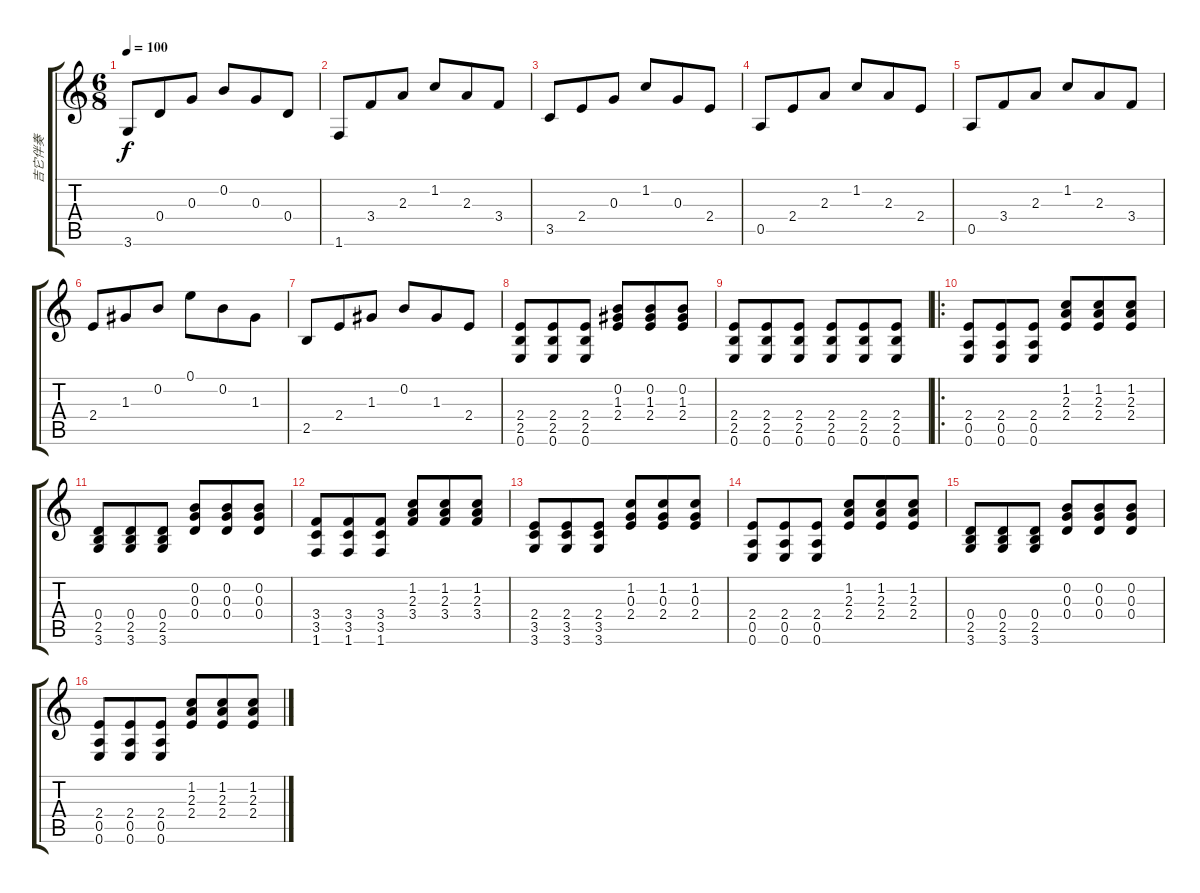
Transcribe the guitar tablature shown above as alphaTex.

\track ("吉它伴奏" "吉它伴奏") {instrument acousticguitarsteel}
\staff {score tabs}
\tuning (E4 B3 G3 D3 A2 E2) {hide}
\ts (6 8)
\tempo 100
\clef g2
\ks c
3.6.8{dy f} 0.4.8 0.3.8 0.2.8 0.3.8 0.4.8 |
1.6.8 3.4.8 2.3.8 1.2.8 2.3.8 3.4.8 |
3.5.8 2.4.8 0.3.8 1.2.8 0.3.8 2.4.8 |
0.5.8 2.4.8 2.3.8 1.2.8 2.3.8 2.4.8 |
0.5.8 3.4.8 2.3.8 1.2.8 2.3.8 3.4.8 |
2.4.8 1.3.8 0.2.8 0.1.8 0.2.8 1.3.8 |
2.5.8 2.4.8 1.3.8 0.2.8 1.3.8 2.4.8 |
(2.4 2.5 0.6).8 (2.4 2.5 0.6).8 (2.4 2.5 0.6).8 (0.2 1.3 2.4).8 (0.2 1.3 2.4).8 (0.2 1.3 2.4).8 |
(2.4 2.5 0.6).8 (2.4 2.5 0.6).8 (2.4 2.5 0.6).8 (2.4 2.5 0.6).8 (2.4 2.5 0.6).8 (2.4 2.5 0.6).8 |
\ro
(2.4 0.5 0.6).8 (2.4 0.5 0.6).8 (2.4 0.5 0.6).8 (1.2 2.3 2.4).8 (1.2 2.3 2.4).8 (1.2 2.3 2.4).8 |
(0.4 2.5 3.6).8 (0.4 2.5 3.6).8 (0.4 2.5 3.6).8 (0.2 0.3 0.4).8 (0.2 0.3 0.4).8 (0.2 0.3 0.4).8 |
(3.4 3.5 1.6).8 (3.4 3.5 1.6).8 (3.4 3.5 1.6).8 (1.2 2.3 3.4).8 (1.2 2.3 3.4).8 (1.2 2.3 3.4).8 |
(2.4 3.5 3.6).8 (2.4 3.5 3.6).8 (2.4 3.5 3.6).8 (1.2 0.3 2.4).8 (1.2 0.3 2.4).8 (1.2 0.3 2.4).8 |
(2.4 0.5 0.6).8 (2.4 0.5 0.6).8 (2.4 0.5 0.6).8 (1.2 2.3 2.4).8 (1.2 2.3 2.4).8 (1.2 2.3 2.4).8 |
(0.4 2.5 3.6).8 (0.4 2.5 3.6).8 (0.4 2.5 3.6).8 (0.2 0.3 0.4).8 (0.2 0.3 0.4).8 (0.2 0.3 0.4).8 |
(2.4 0.5 0.6).8 (2.4 0.5 0.6).8 (2.4 0.5 0.6).8 (1.2 2.3 2.4).8 (1.2 2.3 2.4).8 (1.2 2.3 2.4).8
